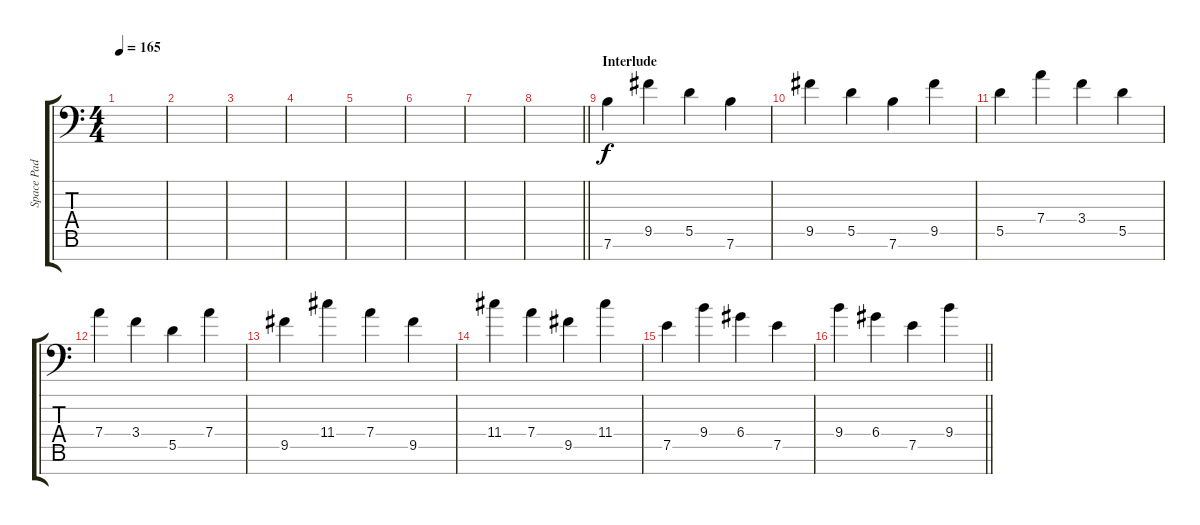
\track ("Space Pad bass arp" "Space Pad ") {instrument synthbass1}
\staff {score tabs}
\tuning (E4 B3 G3 D3 A2 E2 B0) {hide}
\ts (4 4)
\tempo 165
\clef f4
\ks c
|
|
|
|
|
|
|
\barLineRight lightlight
|
\section ("" "Interlude")
7.6.4 9.5.4 5.5.4 7.6.4 |
9.5.4 5.5.4 7.6.4 9.5.4 |
5.5.4 7.4.4 3.4.4 5.5.4 |
7.4.4 3.4.4 5.5.4 7.4.4 |
9.5.4 11.4.4 7.4.4 9.5.4 |
11.4.4 7.4.4 9.5.4 11.4.4 |
7.5.4 9.4.4 6.4.4 7.5.4 |
\barLineRight lightlight
9.4.4 6.4.4 7.5.4 9.4.4
